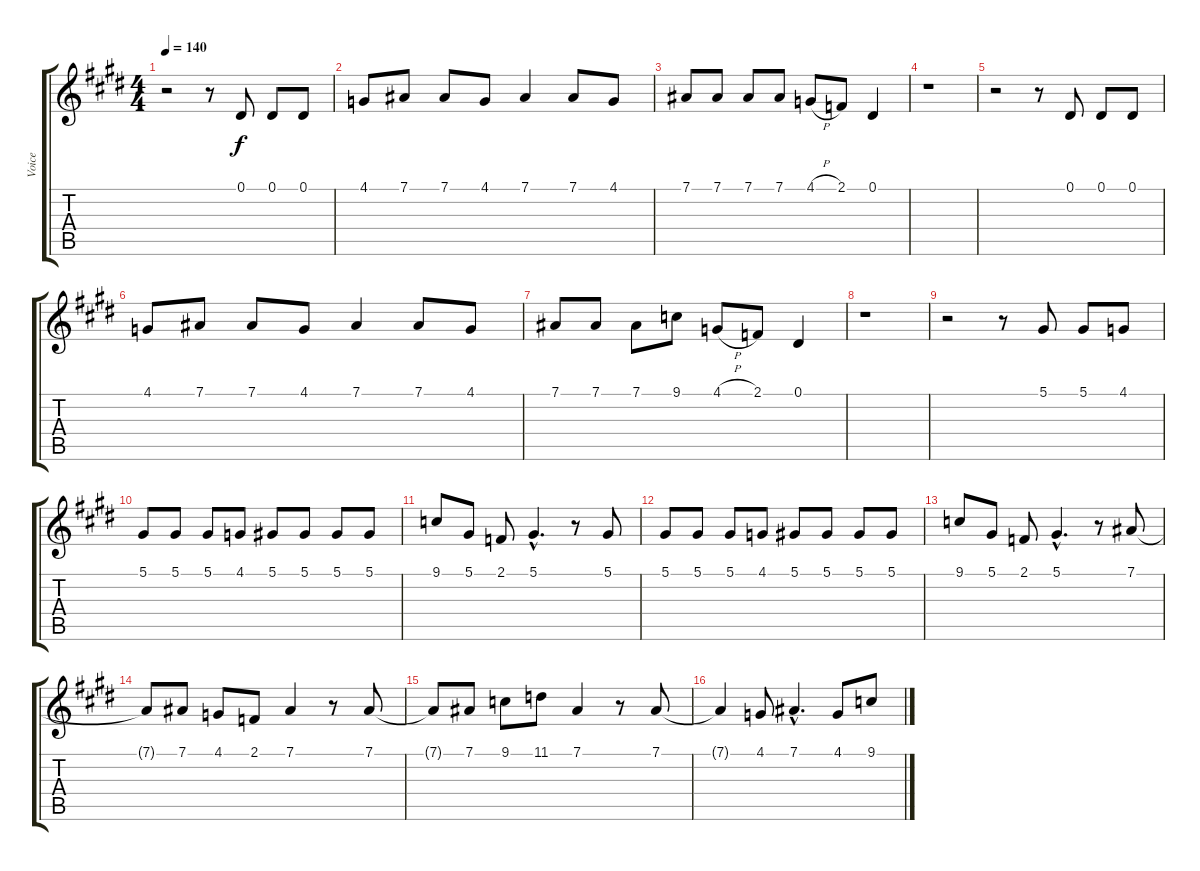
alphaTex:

\track ("Voice" "Voice") {instrument churchorgan}
\staff {score tabs}
\tuning (Eb4 Bb3 Gb3 Db3 Ab2 Eb2) {hide}
\ts (4 4)
\tempo 140
\clef g2
\ks e
r.2{dy f instrument churchorgan} r.8 0.1.8 0.1.8 0.1.8 |
4.1.8 7.1.8 7.1.8 4.1.8 7.1.4 7.1.8 4.1.8 |
7.1.8 7.1.8 7.1.8 7.1.8 4.1{h}.8 2.1.8 0.1.4 |
r.1 |
r.2 r.8 0.1.8 0.1.8 0.1.8 |
4.1.8 7.1.8 7.1.8 4.1.8 7.1.4 7.1.8 4.1.8 |
7.1.8 7.1.8 7.1.8 9.1.8 4.1{h}.8 2.1.8 0.1.4 |
r.1 |
r.2 r.8 5.1.8 5.1.8 4.1.8 |
5.1.8 5.1.8 5.1.8 4.1.8 5.1.8 5.1.8 5.1.8 5.1.8 |
9.1.8 5.1.8 2.1.8 5.1{hac}.4{d} r.8 5.1.8 |
5.1.8 5.1.8 5.1.8 4.1.8 5.1.8 5.1.8 5.1.8 5.1.8 |
9.1.8 5.1.8 2.1.8 5.1{hac}.4{d} r.8 7.1.8 |
7.1{t}.8 7.1.8 4.1.8 2.1.8 7.1.4 r.8 7.1.8 |
7.1{t}.8 7.1.8 9.1.8 11.1.8 7.1.4 r.8 7.1.8 |
7.1{t}.4 4.1.8 7.1{hac}.4{d} 4.1.8 9.1.8
